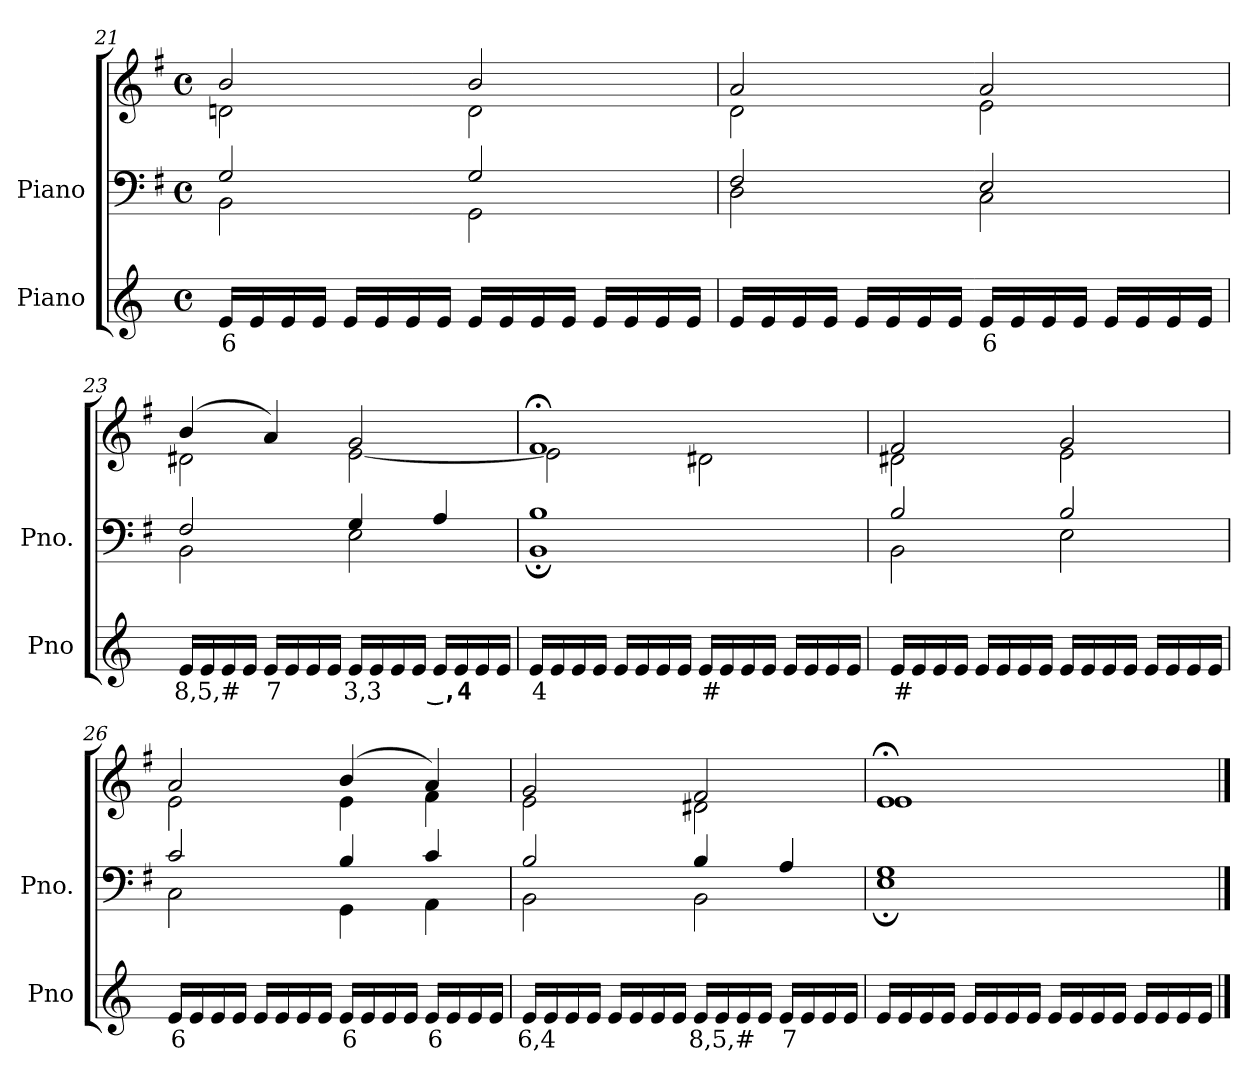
**kern	**text	**kern	**kern
*part2	*part2	*part1	*part1
*staff3	*staff3	*staff2	*staff1
*I"Piano	*	*I"Piano	*
*I'Pno	*	*I'Pno.	*
*clefG2	*	*clefF4	*clefG2
*k[]	*	*k[f#]	*k[f#]
*M4/4	*	*M4/4	*M4/4
*met(c)	*	*met(c)	*met(c)
=21	=21	=21	=21
!	!LO:LY:b	!	!
*	*	*^	*^
16e/LL	6	2G/	2BB\	2b/	2dn\
16e/	.	.	.	.	.
16e/	.	.	.	.	.
16e/JJ	.	.	.	.	.
16e/LL	.	.	.	.	.
16e/	.	.	.	.	.
16e/	.	.	.	.	.
16e/JJ	.	.	.	.	.
16e/LL	.	2G/	2GG\	2b/	2d\
16e/	.	.	.	.	.
16e/	.	.	.	.	.
16e/JJ	.	.	.	.	.
16e/LL	.	.	.	.	.
16e/	.	.	.	.	.
16e/	.	.	.	.	.
16e/JJ	.	.	.	.	.
=22	=22	=22	=22	=22	=22
16e/LL	.	2F#/	2D\	2a/	2d\
16e/	.	.	.	.	.
16e/	.	.	.	.	.
16e/JJ	.	.	.	.	.
16e/LL	.	.	.	.	.
16e/	.	.	.	.	.
16e/	.	.	.	.	.
16e/JJ	.	.	.	.	.
!	!LO:LY:b	!	!	!	!
16e/LL	6	2E/	2C\	2a/	2e\
16e/	.	.	.	.	.
16e/	.	.	.	.	.
16e/JJ	.	.	.	.	.
16e/LL	.	.	.	.	.
16e/	.	.	.	.	.
16e/	.	.	.	.	.
16e/JJ	.	.	.	.	.
=23	=23	=23	=23	=23	=23
!	!LO:LY:b	!	!	!	!
16e/LL	8,5,#	2F#/	2BB\	(>4b/	2d#X\
16e/	.	.	.	.	.
16e/	.	.	.	.	.
16e/JJ	.	.	.	.	.
!	!LO:LY:b	!	!	!	!
16e/LL	7	.	.	4a/)	.
16e/	.	.	.	.	.
16e/	.	.	.	.	.
16e/JJ	.	.	.	.	.
!	!LO:LY:b	!	!	!	!
16e/LL	3,3	4G/	2E\	2g/	[2e\
16e/	.	.	.	.	.
16e/	.	.	.	.	.
16e/JJ	.	.	.	.	.
!	!LO:LY:b	!	!	!	!
16e/LL	_,4	4A/	.	.	.
16e/	.	.	.	.	.
16e/	.	.	.	.	.
16e/JJ	.	.	.	.	.
=24	=24	=24	=24	=24	=24
!	!LO:LY:b	!	!	!	!
16e/LL	4	1B	1BB;	1f#;<	2e\]
16e/	.	.	.	.	.
16e/	.	.	.	.	.
16e/JJ	.	.	.	.	.
16e/LL	.	.	.	.	.
16e/	.	.	.	.	.
16e/	.	.	.	.	.
16e/JJ	.	.	.	.	.
!	!LO:LY:b	!	!	!	!
16e/LL	#	.	.	.	2d#X\
16e/	.	.	.	.	.
16e/	.	.	.	.	.
16e/JJ	.	.	.	.	.
16e/LL	.	.	.	.	.
16e/	.	.	.	.	.
16e/	.	.	.	.	.
16e/JJ	.	.	.	.	.
=25	=25	=25	=25	=25	=25
!	!LO:LY:b	!	!	!	!
16e/LL	#	2B/	2BB\	2f#/	2d#X\
16e/	.	.	.	.	.
16e/	.	.	.	.	.
16e/JJ	.	.	.	.	.
16e/LL	.	.	.	.	.
16e/	.	.	.	.	.
16e/	.	.	.	.	.
16e/JJ	.	.	.	.	.
16e/LL	.	2B/	2E\	2g/	2e\
16e/	.	.	.	.	.
16e/	.	.	.	.	.
16e/JJ	.	.	.	.	.
16e/LL	.	.	.	.	.
16e/	.	.	.	.	.
16e/	.	.	.	.	.
16e/JJ	.	.	.	.	.
=26	=26	=26	=26	=26	=26
!	!LO:LY:b	!	!	!	!
16e/LL	6	2c/	2C\	2a/	2e\
16e/	.	.	.	.	.
16e/	.	.	.	.	.
16e/JJ	.	.	.	.	.
16e/LL	.	.	.	.	.
16e/	.	.	.	.	.
16e/	.	.	.	.	.
16e/JJ	.	.	.	.	.
!	!LO:LY:b	!	!	!	!
16e/LL	6	4B/	4GG\	(>4b/	4e\
16e/	.	.	.	.	.
16e/	.	.	.	.	.
16e/JJ	.	.	.	.	.
!	!LO:LY:b	!	!	!	!
16e/LL	6	4c/	4AA\	4a/)	4f#\
16e/	.	.	.	.	.
16e/	.	.	.	.	.
16e/JJ	.	.	.	.	.
=27	=27	=27	=27	=27	=27
!	!LO:LY:b	!	!	!	!
16e/LL	6,4	2B/	2BB\	2g/	2e\
16e/	.	.	.	.	.
16e/	.	.	.	.	.
16e/JJ	.	.	.	.	.
16e/LL	.	.	.	.	.
16e/	.	.	.	.	.
16e/	.	.	.	.	.
16e/JJ	.	.	.	.	.
!	!LO:LY:b	!	!	!	!
16e/LL	8,5,#	4B/	2BB\	2f#/	2d#X\
16e/	.	.	.	.	.
16e/	.	.	.	.	.
16e/JJ	.	.	.	.	.
!	!LO:LY:b	!	!	!	!
16e/LL	7	4A/	.	.	.
16e/	.	.	.	.	.
16e/	.	.	.	.	.
16e/JJ	.	.	.	.	.
=28	=28	=28	=28	=28	=28
16e/LL	.	1G	1E;	1e;<	1e
16e/	.	.	.	.	.
16e/	.	.	.	.	.
16e/JJ	.	.	.	.	.
16e/LL	.	.	.	.	.
16e/	.	.	.	.	.
16e/	.	.	.	.	.
16e/JJ	.	.	.	.	.
16e/LL	.	.	.	.	.
16e/	.	.	.	.	.
16e/	.	.	.	.	.
16e/JJ	.	.	.	.	.
16e/LL	.	.	.	.	.
16e/	.	.	.	.	.
16e/	.	.	.	.	.
16e/JJ	.	.	.	.	.
*	*	*v	*v	*	*
*	*	*	*v	*v
==	==	==	==
*-	*-	*-	*-
